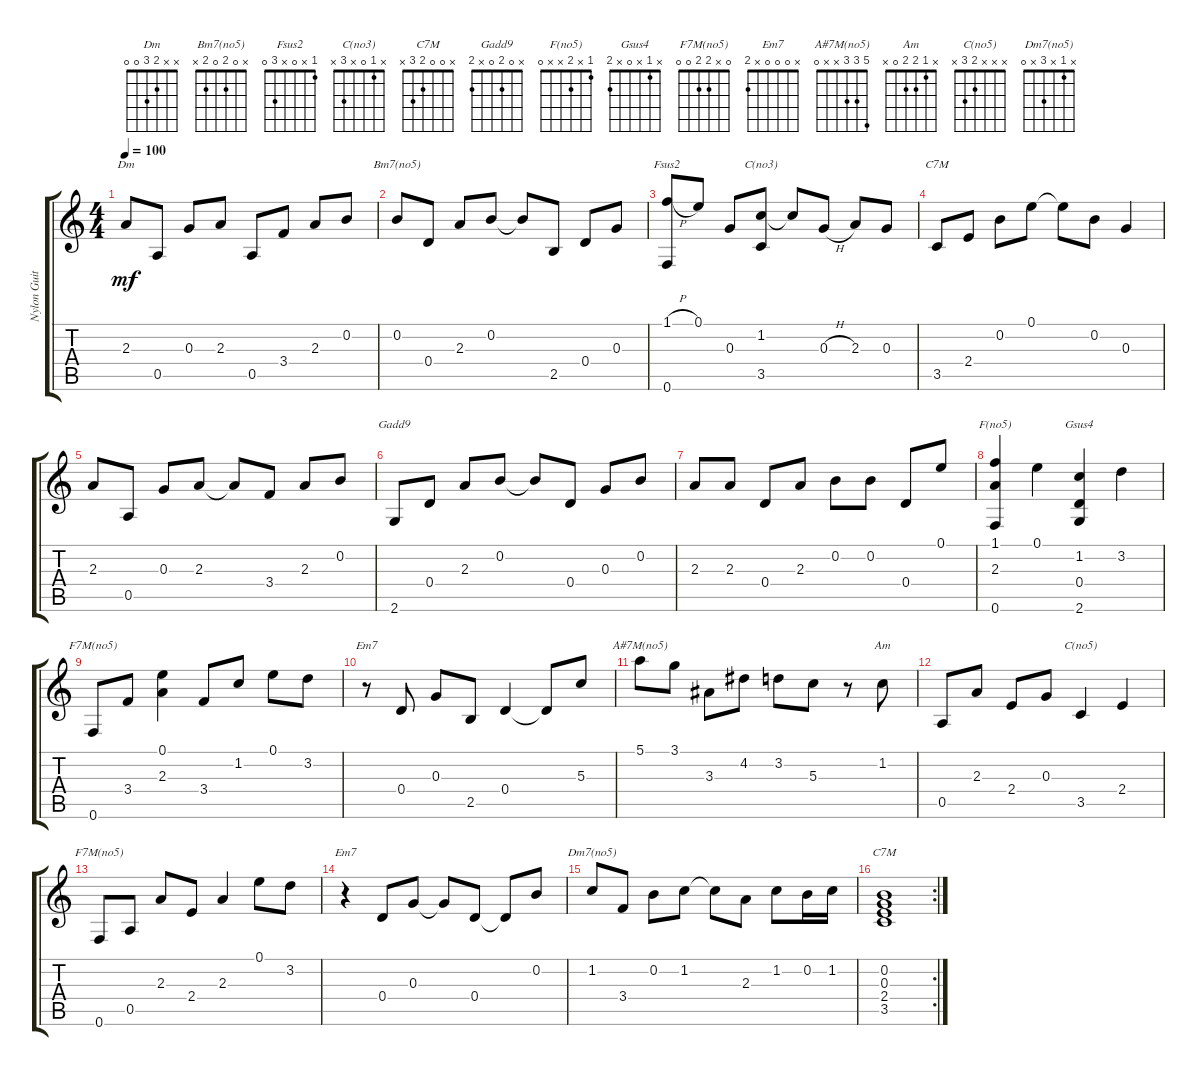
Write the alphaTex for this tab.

\track ("Nylon Guitar" "Nylon Guit") {instrument acousticguitarnylon}
\staff {score tabs}
\tuning (E4 B3 G3 D3 A2 F2) {hide}
\chord ("Dm" x x 2 3 0 0)
\chord ("Bm7(no5)" x 0 2 0 2 x)
\chord ("Fsus2" 1 x 0 x 3 0)
\chord ("C(no3)" x 1 0 x 3 x)
\chord ("C7M" 0 0 x 2 3 x)
\chord ("Gadd9" x 0 2 0 x 2)
\chord ("F(no5)" 1 x 2 x x 0)
\chord ("Gsus4" x 1 x 0 x 2)
\chord ("F7M(no5)" 0 x 2 3 x 3)
\chord ("Em7" x x 0 0 2 2)
\chord ("A#7M(no5)" 5 3 3 x x 0)
\chord ("Am" x 1 2 2 0 x)
\chord ("C(no5)" x x x 2 3 x)
\chord ("F7M(no5)" 0 x 2 2 0 0)
\chord ("Em7" x 0 0 0 x 2)
\chord ("Dm7(no5)" x 1 x 3 x 0)
\chord ("C7M" x 0 0 2 3 x)
\ts (4 4)
\tempo 100
\clef g2
\ks c
2.3.8{ch "Dm" dy mf} 0.5.8 0.3.8 2.3.8 0.5.8 3.4.8 2.3.8 0.2.8 |
0.2.8{ch "Bm7(no5)"} 0.4.8 2.3.8 0.2.8 0.2{t}.8 2.5.8 0.4.8 0.3.8 |
(1.1{h} 0.6).8{ch "Fsus2"} 0.1.8 0.3.8 (1.2 3.5).8{ch "C(no3)"} 1.2{t}.8 0.3{h}.8 2.3.8 0.3.8 |
3.5.8{ch "C7M"} 2.4.8 0.2.8 0.1.8 0.1{t}.8 0.2.8 0.3.4 |
2.3.8 0.5.8 0.3.8 2.3.8 2.3{t}.8 3.4.8 2.3.8 0.2.8 |
2.6.8{ch "Gadd9"} 0.4.8 2.3.8 0.2.8 0.2{t}.8 0.4.8 0.3.8 0.2.8 |
2.3.8 2.3.8 0.4.8 2.3.8 0.2.8 0.2.8 0.4.8 0.1.8 |
(1.1 2.3 0.6).4{ch "F(no5)"} 0.1.4 (1.2 0.4 2.6).4{ch "Gsus4"} 3.2.4 |
0.6.8{ch "F7M(no5)"} 3.4.8 (0.1 2.3).4 3.4.8 1.2.8 0.1.8 3.2.8 |
r.8{ch "Em7"} 0.4.8 0.3.8 2.5.8 0.4.4 0.4{t}.8 5.3.8 |
5.1.8{ch "A#7M(no5)"} 3.1.8 3.3.8 4.2.8 3.2.8 5.3.8 r.8 1.2.8{ch "Am"} |
0.5.8 2.3.8 2.4.8 0.3.8 3.5.4{ch "C(no5)"} 2.4.4 |
0.6.8{ch "F7M(no5)"} 0.5.8 2.3.8 2.4.8 2.3.4 0.1.8 3.2.8 |
r.4{ch "Em7"} 0.4.8 0.3.8 0.3{t}.8 0.4.8 0.4{t}.8 0.2.8 |
1.2.8{ch "Dm7(no5)"} 3.4.8 0.2.8 1.2.8 1.2{t}.8 2.3.8 1.2.8 0.2.16 1.2.16 |
\rc 2
(0.2 0.3 2.4 3.5).1{ch "C7M"}
